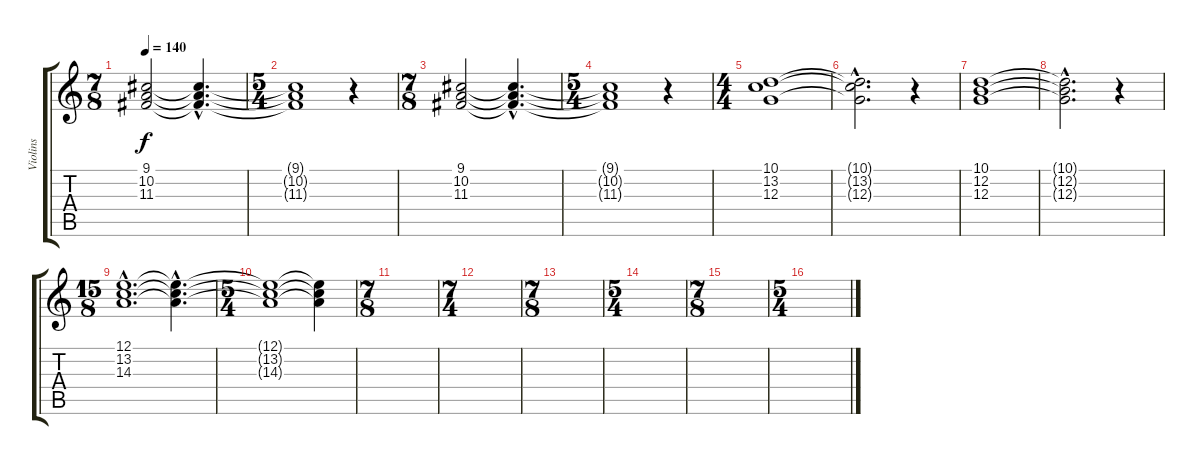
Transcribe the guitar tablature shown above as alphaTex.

\track ("Violins" "Violins") {instrument stringensemble2}
\staff {score tabs}
\tuning (E4 B3 G3 D3 A2 E2) {hide}
\ts (7 8)
\tempo 140
\clef g2
\ks c
(9.1 10.2 11.3).2{dy f} (9.1{hac t} 10.2{hac t} 11.3{hac t}).4{d} |
\ts (5 4)
(9.1{t} 10.2{t} 11.3{t}).1 r.4 |
\ts (7 8)
(9.1 10.2 11.3).2 (9.1{hac t} 10.2{hac t} 11.3{hac t}).4{d} |
\ts (5 4)
(9.1{t} 10.2{t} 11.3{t}).1 r.4 |
\ts (4 4)
(10.1 13.2 12.3).1 |
(10.1{hac t} 13.2{hac t} 12.3{hac t}).2{d} r.4 |
(10.1 12.2 12.3).1 |
(10.1{hac t} 12.2{hac t} 12.3{hac t}).2{d} r.4 |
\ts (15 8)
(12.1{hac} 13.2{hac} 14.3{hac}).1{d} (12.1{hac t} 13.2{hac t} 14.3{hac t}).4{d} |
\ts (5 4)
(12.1{t} 13.2{t} 14.3{t}).1 (12.1{t} 13.2{t} 14.3{t}).4 |
\ts (7 8)
|
\ts (7 4)
|
\ts (7 8)
|
\ts (5 4)
|
\ts (7 8)
|
\ts (5 4)
